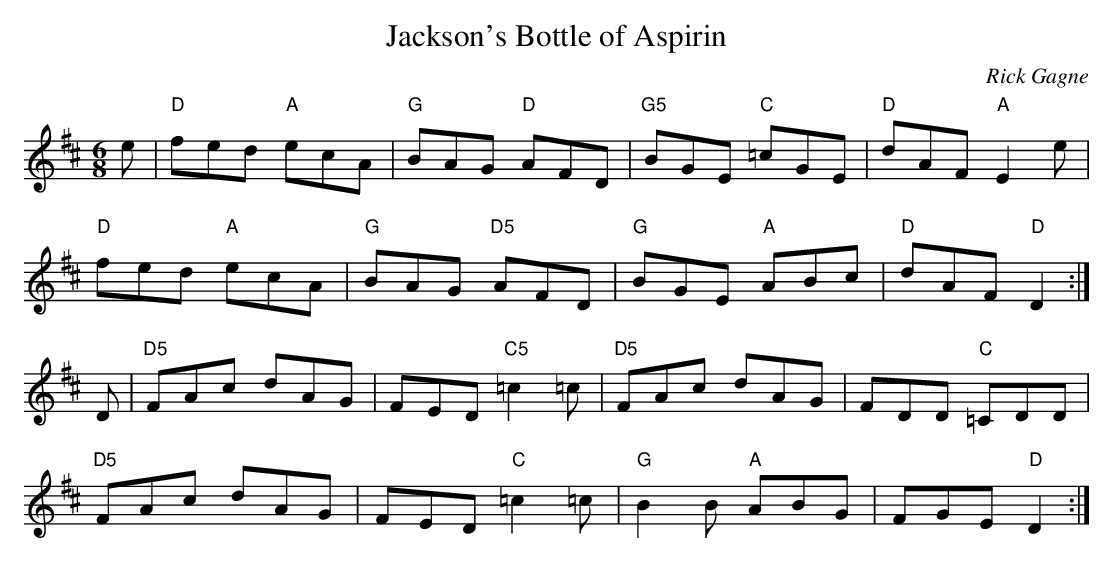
X:1
T: Jackson's Bottle of Aspirin
C: Rick Gagne
M: 6/8
K: D
e | "D"fed "A"ecA | "G"BAG "D"AFD | "G5"BGE "C"=cGE |"D"dAF "A"E2e |
"D"fed "A"ecA | "G"BAG "D5"AFD | "G"BGE "A"ABc | "D"dAF "D"D2 :|
D | "D5"FAc dAG | FED "C5"=c2=c | "D5"FAc dAG | FDD "C"=CDD |
"D5"FAc dAG | FED "C"=c2=c | "G"B2B "A"ABG | FGE "D"D2 :|
